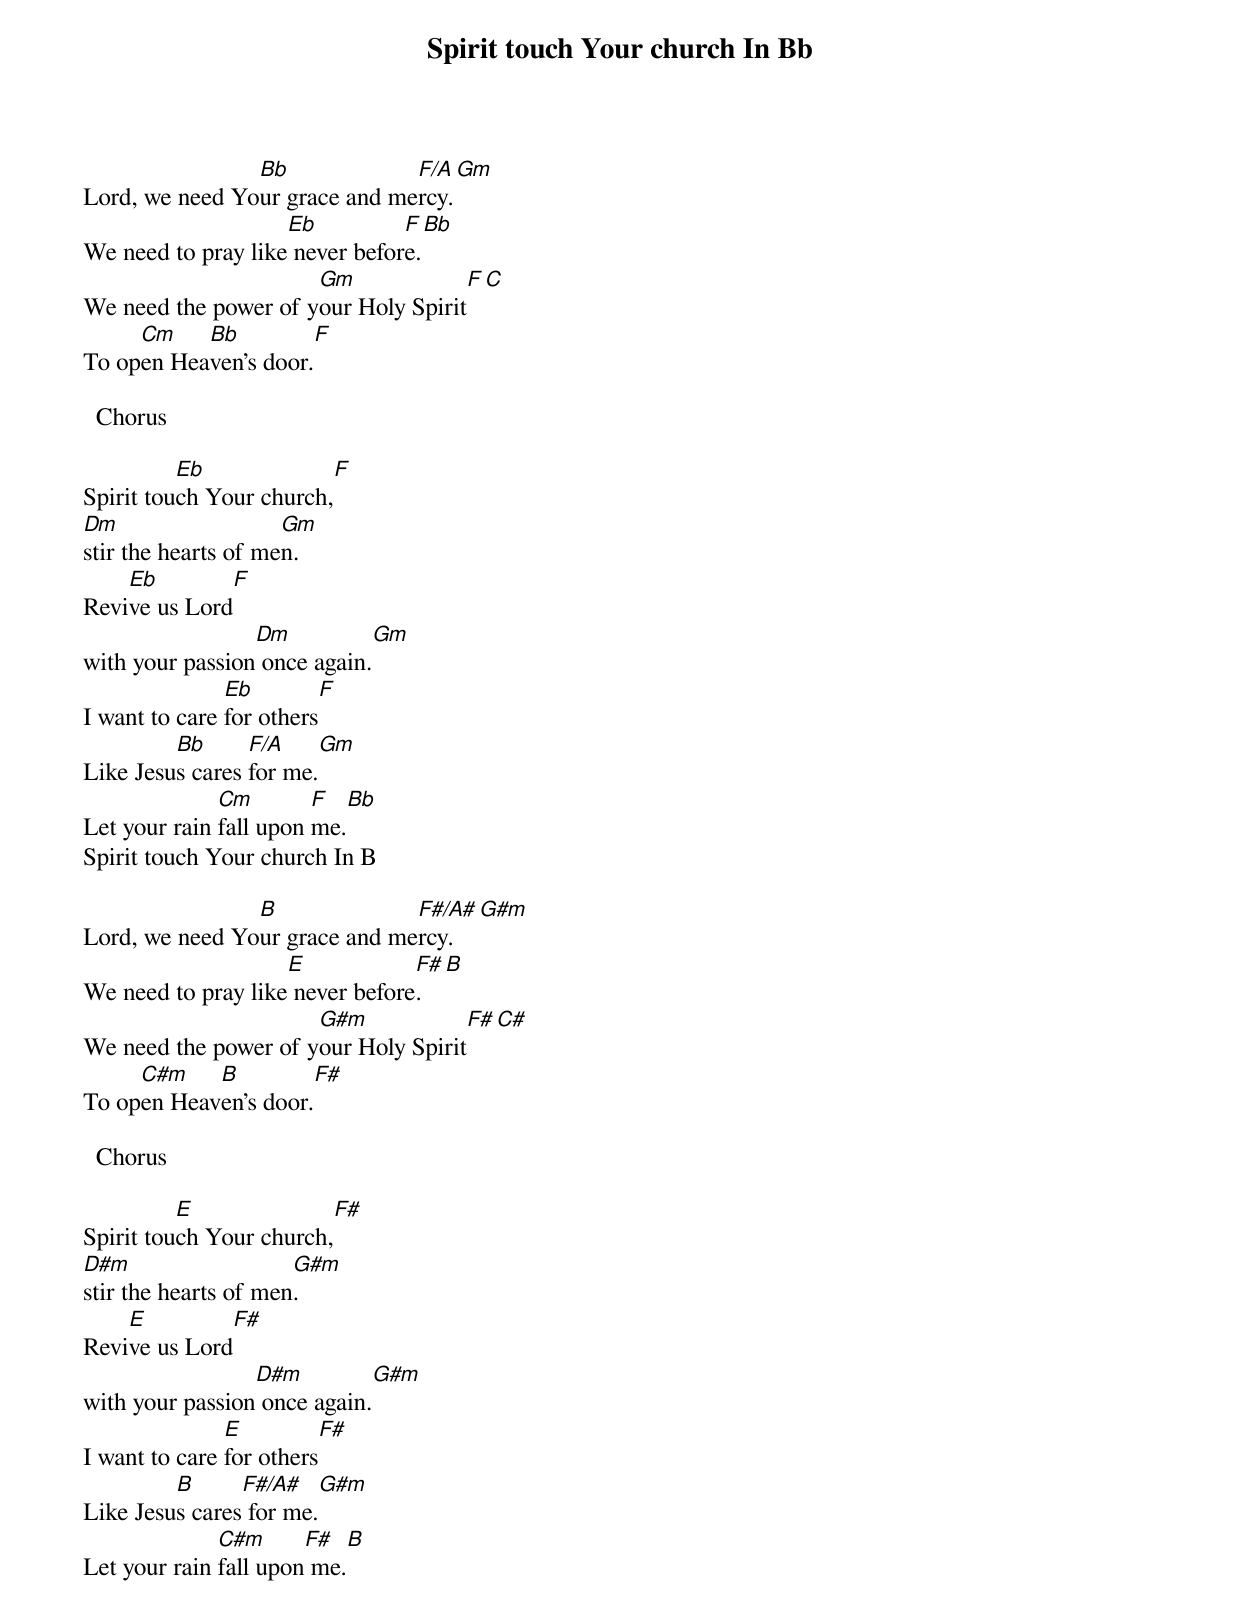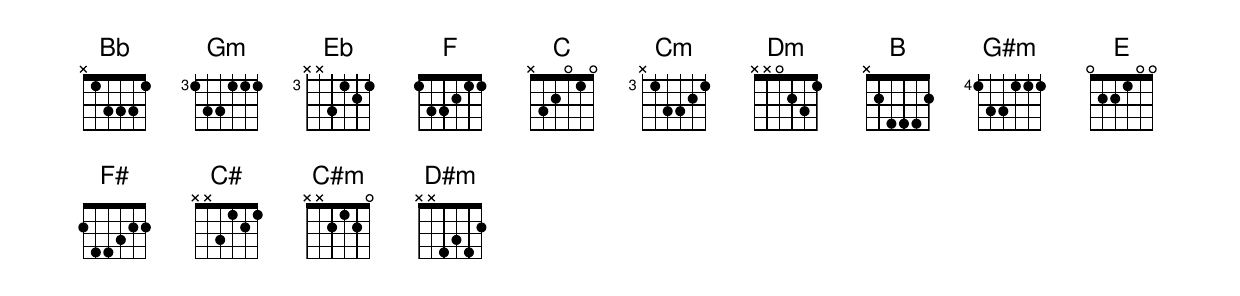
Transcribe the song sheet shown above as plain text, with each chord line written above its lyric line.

Spirit touch Your church In Bb

                Bb             F/A            Gm
Lord, we need Your grace and mercy.
                    Eb          F         Bb
We need to pray like never before.
                      Gm                  F     C
We need the power of your Holy Spirit
     Cm    Bb            F
To open Heaven's door.

  Chorus

          Eb               F
Spirit touch Your church,
Dm                   Gm
stir the hearts of men.
    Eb         F
Revive us Lord
                 Dm                Gm
with your passion once again.
               Eb          F
I want to care for others
         Bb      F/A        Gm
Like Jesus cares for me.
              Cm        F      Bb
Let your rain fall upon me.
Spirit touch Your church In B

                B              F#/A#         G#m
Lord, we need Your grace and mercy.
                    E            F#         B
We need to pray like never before.
                      G#m               F#     C#
We need the power of your Holy Spirit
     C#m    B            F#
To open Heaven's door.

  Chorus

          E               F#
Spirit touch Your church,
D#m                   G#m
stir the hearts of men.
    E          F#
Revive us Lord
                 D#m              G#m
with your passion once again.
               E            F#
I want to care for others
         B      F#/A#     G#m
Like Jesus cares for me.
              C#m      F#    B
Let your rain fall upon me.
